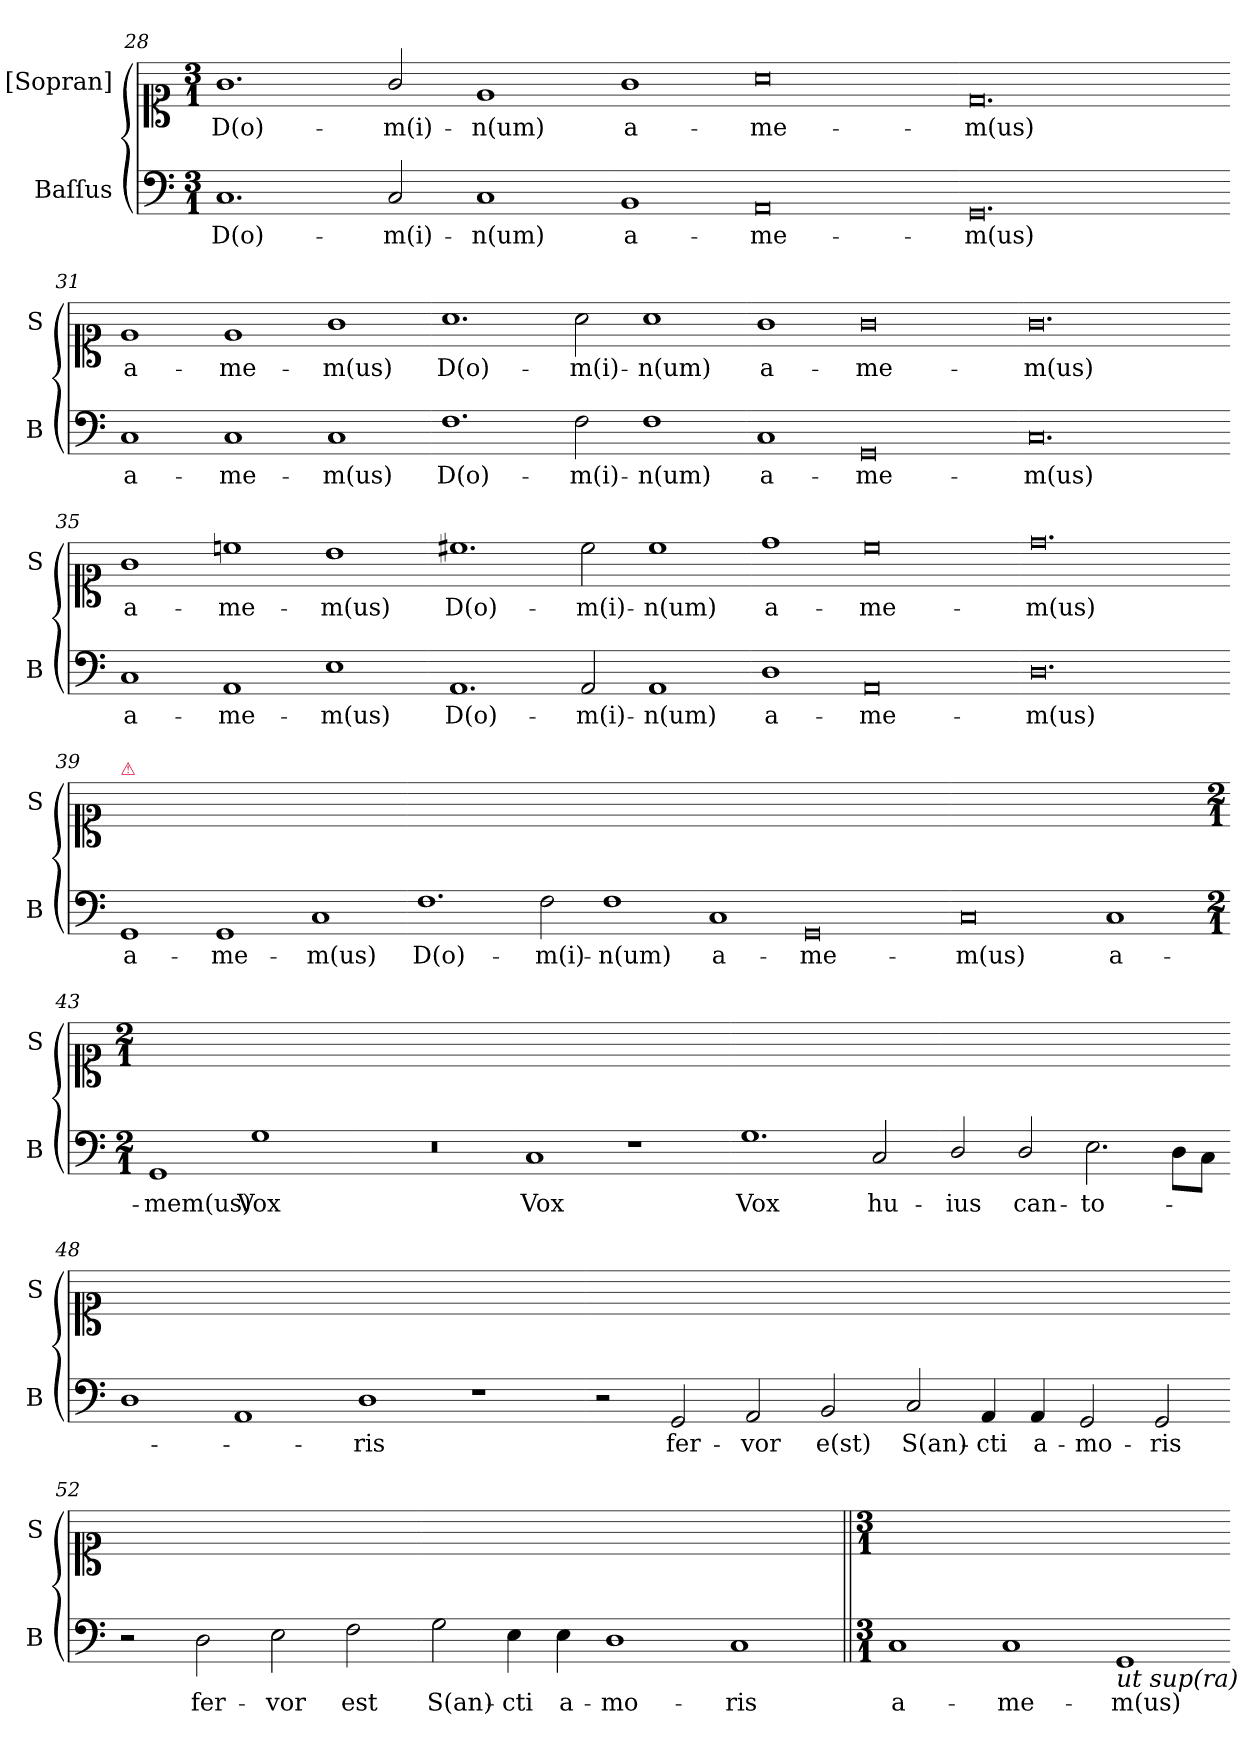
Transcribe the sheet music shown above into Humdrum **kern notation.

**kern	**text	**kern	**text
*part2	*part2	*part1	*part1
*staff2	*staff2	*staff1	*staff1
*I"Baſſus	*	*I"[Sopran]	*
*I'B	*	*I'S	*
*clefF4	*	*clefC1	*
*k[]	*	*k[]	*
*M3/1	*	*M3/1	*
=28	=28	=28	=28
1.C	D(o)-	1.g	D(o)-
2C/	-m(i)-	2g/	-m(i)-
1C	-n(um)	1e	-n(um)
=29-	=29-	=29-	=29-
1BB	a-	1g	a-
0AA	-me-	0a	-me-
=30-	=30-	=30-	=30-
0.GG	-m(us)	0.d	-m(us)
=31-	=31-	=31-	=31-
!	!LO:LY:i	!	!LO:LY:i
1C	a-	1e	a-
!	!LO:LY:i	!	!LO:LY:i
1C	-me-	1e	-me-
!	!LO:LY:i	!	!LO:LY:i
1C	-m(us)	1g	-m(us)
=32-	=32-	=32-	=32-
!	!LO:LY:i	!	!LO:LY:i
1.F	D(o)-	1.a	D(o)-
!	!LO:LY:i	!	!LO:LY:i
2F\	-m(i)-	2a\	-m(i)-
!	!LO:LY:i	!	!LO:LY:i
1F	-n(um)	1a	-n(um)
=33-	=33-	=33-	=33-
!	!LO:LY:i	!	!LO:LY:i
1C	a-	1g	a-
!	!LO:LY:i	!	!LO:LY:i
0GG	-me-	0g	-me-
=34-	=34-	=34-	=34-
!	!LO:LY:i	!	!LO:LY:i
0.C	-m(us)	0.g	-m(us)
=35-	=35-	=35-	=35-
!	!LO:LY:i	!	!LO:LY:i
1C	a-	1g	a-
!	!LO:LY:i	!	!LO:LY:i
1AA	-me-	1ccn	-me-
!	!LO:LY:i	!	!LO:LY:i
1E	-m(us)	1b	-m(us)
=36-	=36-	=36-	=36-
!	!LO:LY:i	!	!LO:LY:i
1.AA	D(o)-	1.cc#X	D(o)-
!	!LO:LY:i	!	!LO:LY:i
2AA/	-m(i)-	2cc#\	-m(i)-
!	!LO:LY:i	!	!LO:LY:i
1AA	-n(um)	1cc#	-n(um)
=37-	=37-	=37-	=37-
!	!LO:LY:i	!	!LO:LY:i
1D	a-	1dd	a-
!	!LO:LY:i	!	!LO:LY:i
0AA	-me-	0cc#	-me-
=38-	=38-	=38-	=38-
!	!LO:LY:i	!	!LO:LY:i
0.D	-m(us)	0.dd	-m(us)
=39-	=39-	=39-	=39-
!	!	!LO:TX:a:color=crimson:t=⚠	!
!	!LO:LY:i	!	!
1GG	a-	1%3ryy	.
!	!LO:LY:i	!	!
1GG	-me-	.	.
!	!LO:LY:i	!	!
1C	-m(us)	.	.
=40-	=40-	=40-	=40-
!	!LO:LY:i	!	!
1.F	D(o)-	1%3ryy	.
!	!LO:LY:i	!	!
2F\	-m(i)-	.	.
!	!LO:LY:i	!	!
1F	-n(um)	.	.
=41-	=41-	=41-	=41-
!	!LO:LY:i	!	!
1C	a-	1%3ryy	.
!	!LO:LY:i	!	!
0GG	-me-	.	.
=42-	=42-	=42-	=42-
!	!LO:LY:i	!	!
0C	-m(us)	1%3ryy	.
1C	a-	.	.
=43-	=43-	=43-	=43-
*M2/1	*	*M2/1	*
1GG	-mem(us)	0ryy	.
1G	Vox	.	.
=44-	=44-	=44-	=44-
0r	.	0ryy	.
=45-	=45-	=45-	=45-
!	!LO:LY:i	!	!
1C	Vox	0ryy	.
1r	.	.	.
=46-	=46-	=46-	=46-
!	!LO:LY:i	!	!
1.G	Vox	0ryy	.
2C/	hu-	.	.
=47-	=47-	=47-	=47-
2D/	-ius	0ryy	.
2D/	can-	.	.
2.E\	-to-	.	.
8D\L	.	.	.
8C\J	.	.	.
=48-	=48-	=48-	=48-
1D	.	0ryy	.
1AA	.	.	.
=49-	=49-	=49-	=49-
1D	-ris	0ryy	.
1r	.	.	.
=50-	=50-	=50-	=50-
2r	.	0ryy	.
2GG/	fer-	.	.
2AA/	-vor	.	.
2BB/	e(st)	.	.
=51-	=51-	=51-	=51-
2C/	S(an)-	0ryy	.
4AA/	-cti	.	.
4AA/	a-	.	.
2GG/	-mo-	.	.
2GG/	-ris	.	.
=52-	=52-	=52-	=52-
2r	.	0ryy	.
!	!LO:LY:i	!	!
2D\	fer-	.	.
!	!LO:LY:i	!	!
2E\	-vor	.	.
!	!LO:LY:i	!	!
2F\	est	.	.
=53-	=53-	=53-	=53-
!	!LO:LY:i	!	!
2G\	S(an)-	0ryy	.
!	!LO:LY:i	!	!
4E\	-cti	.	.
!	!LO:LY:i	!	!
4E\	a-	.	.
!	!LO:LY:i	!	!
1D	-mo-	.	.
=54-	=54-	=54-	=54-
!	!LO:LY:i	!	!
1C	-ris	1ryy	.
=55||	=55||	=55||	=55||
*M3/1	*	*M3/1	*
1C	a-	1%3ryy	.
1C	-me-	.	.
!LO:TX:b:i:t=ut sup(ra)	!	!	!
1GG	-m(us)	.	.
=-	=-	=-	=-
*-	*-	*-	*-
